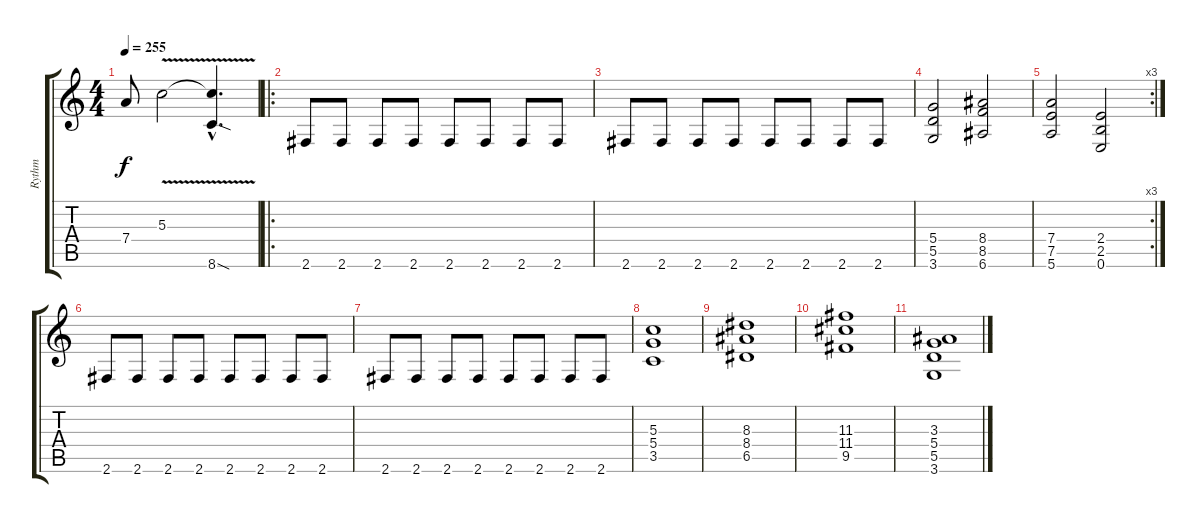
\track ("Rythm" "Rythm") {instrument distortionguitar}
\staff {score tabs}
\tuning (E4 B3 G3 D3 A2 E2) {hide}
\ts (4 4)
\tempo 255
\clef g2
\ks c
7.4{t}.8{dy f} 5.3{v}.2 (5.3{hac t} 8.6{sod hac}).4{d} |
\ro
2.6.8 2.6.8 2.6.8 2.6.8 2.6.8 2.6.8 2.6.8 2.6.8 |
2.6.8 2.6.8 2.6.8 2.6.8 2.6.8 2.6.8 2.6.8 2.6.8 |
(5.4 5.5 3.6).2 (8.4 8.5 6.6).2 |
\rc 3
(7.4 7.5 5.6).2 (2.4 2.5 0.6).2 |
2.6.8 2.6.8 2.6.8 2.6.8 2.6.8 2.6.8 2.6.8 2.6.8 |
2.6.8 2.6.8 2.6.8 2.6.8 2.6.8 2.6.8 2.6.8 2.6.8 |
(5.3 5.4 3.5).1 |
(8.3 8.4 6.5).1 |
(11.3 11.4 9.5).1 |
(3.3 5.4 5.5 3.6).1
